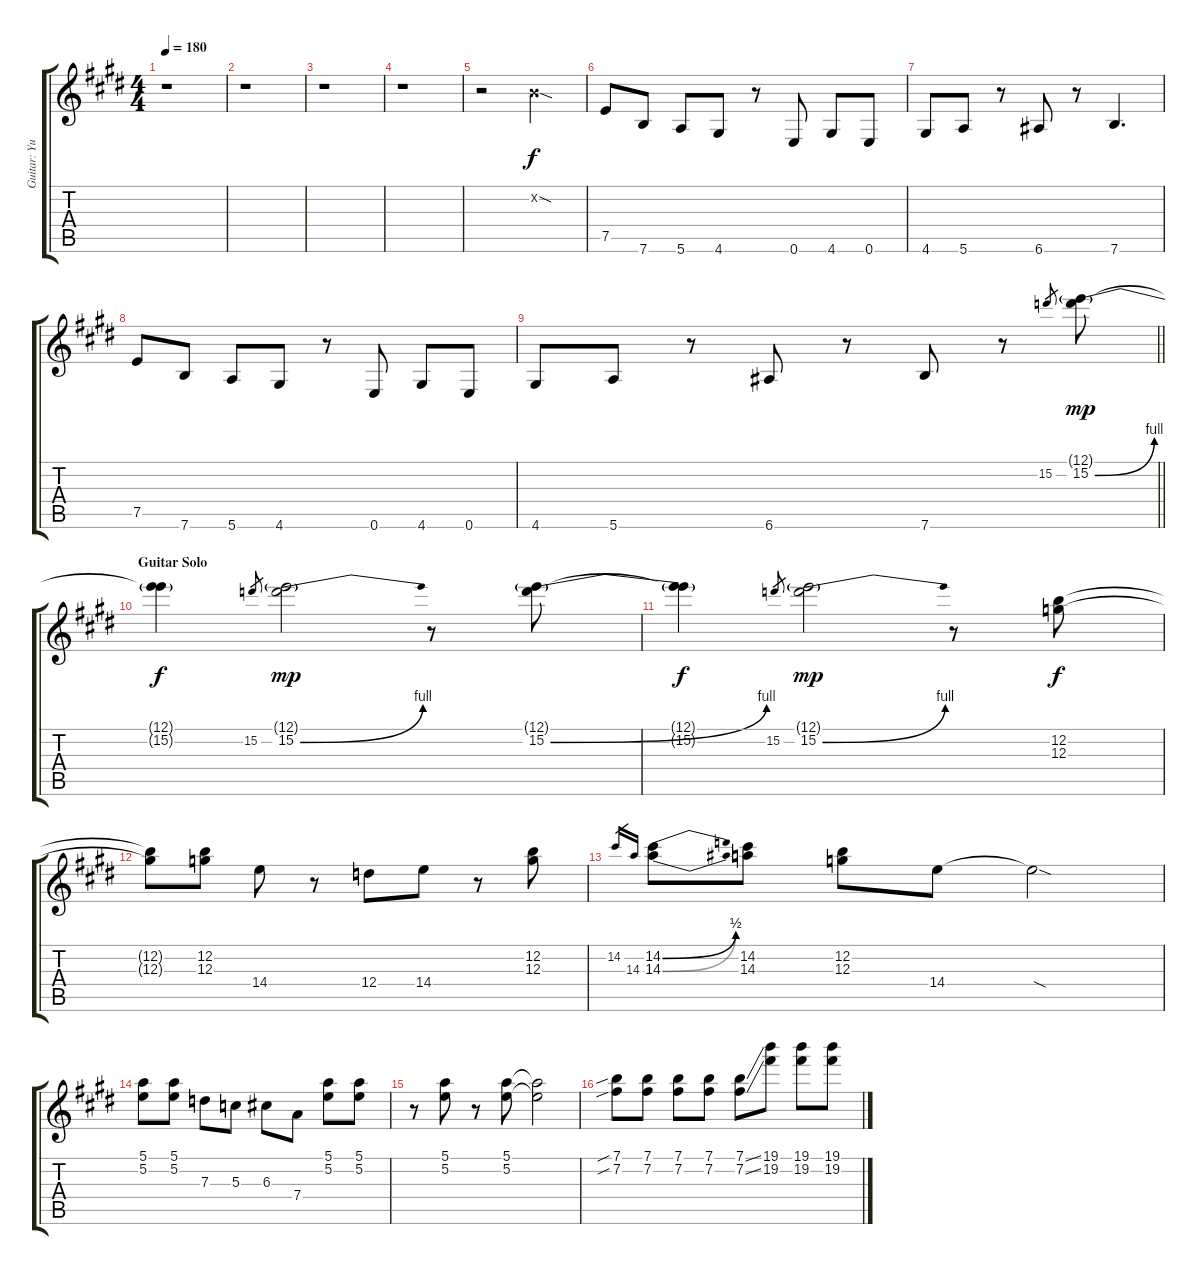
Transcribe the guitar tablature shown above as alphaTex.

\track ("Guitar: Yui Hirasawa" "Guitar: Yu") {instrument distortionguitar}
\staff {score tabs}
\tuning (E4 B3 G3 D3 A2 E2) {hide}
\ts (4 4)
\tempo 180
\clef g2
\ks e
r.1{dy f} |
r.1 |
r.1 |
r.1 |
r.2 0.2{sod x}.2 |
7.5.8 7.6.8 5.6.8 4.6.8 r.8 0.6.8 4.6.8 0.6.8 |
4.6.8 5.6.8 r.8 6.6.8 r.8 7.6.4{d} |
7.5.8 7.6.8 5.6.8 4.6.8 r.8 0.6.8 4.6.8 0.6.8 |
\barLineRight lightlight
4.6.8 5.6.8 r.8 6.6.8 r.8 7.6.8 r.8 15.2.8{gr} (12.1{g} 15.2{be (bend 0 0 60 4)}).8{dy mp} |
\section ("" "Guitar Solo")
(12.1{t} 15.2{t}).4{dy f} 15.2.8{gr} (12.1{g} 15.2{be (bend 0 0 60 4)}).2{dy mp} r.8 (12.1{g} 15.2{be (bend 0 0 60 4)}).8 |
(12.1{t} 15.2{t}).4{dy f} 15.2.8{gr} (12.1{g} 15.2{be (bend 0 0 60 4)}).2{dy mp} r.8 (12.2 12.3).8{dy f} |
(12.2{t} 12.3{t}).8 (12.2 12.3).8 14.4.8 r.8 12.4.8 14.4.8 r.8 (12.2 12.3).8 |
14.2.16{gr} 14.3.16{gr} (14.2{be (bend 0 0 60 2)} 14.3{be (bend 0 0 60 2)}).8 (14.2 14.3).8 (12.2 12.3).8 14.4.8 14.4{sod t}.2 |
(5.1 5.2).8 (5.1 5.2).8 7.3.8 5.3.8 6.3.8 7.4.8 (5.1 5.2).8 (5.1 5.2).8 |
r.8 (5.1 5.2).8 r.8 (5.1 5.2).8 (5.1{t} 5.2{t}).2 |
(7.1{sib} 7.2{sib}).8 (7.1 7.2).8 (7.1 7.2).8 (7.1 7.2).8 (7.1{ss} 7.2{ss}).8 (19.1 19.2).8 (19.1 19.2).8 (19.1 19.2).8
